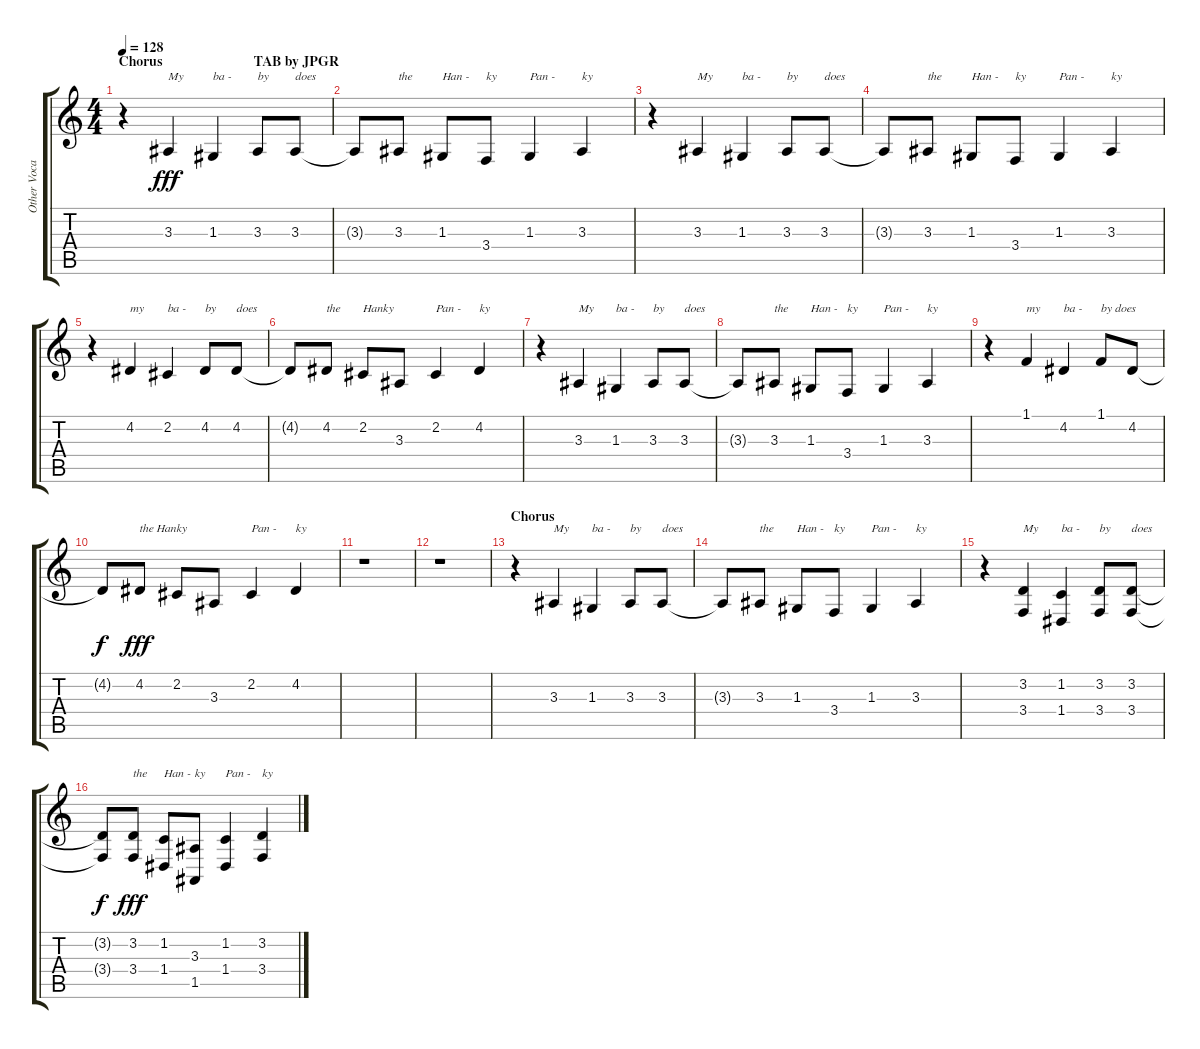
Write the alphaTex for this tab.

\track ("Other Vocals" "Other Voca") {instrument tenorsax}
\staff {score tabs}
\tuning (E4 B3 G3 D3 A2 E2) {hide}
\ts (4 4)
\section ("" "Chorus                          TAB by JPGR")
\tempo 128
\clef g2
\ks c
r.4{dy fff instrument tenorsax} 3.3.4{txt "My"} 1.3.4{txt "ba -"} 3.3.8{txt "by"} 3.3.8{txt "does"} |
3.3{t}.8 3.3.8{txt "the"} 1.3.8{txt "Han -"} 3.4.8{txt "ky"} 1.3.4{txt "Pan -"} 3.3.4{txt "ky"} |
r.4 3.3.4{txt "My"} 1.3.4{txt "ba -"} 3.3.8{txt "by"} 3.3.8{txt "does"} |
3.3{t}.8 3.3.8{txt "the"} 1.3.8{txt "Han -"} 3.4.8{txt "ky"} 1.3.4{txt "Pan -"} 3.3.4{txt "ky"} |
r.4 4.2.4{txt "my"} 2.2.4{txt "ba -"} 4.2.8{txt "by"} 4.2.8{txt "does"} |
4.2{t}.8 4.2.8{txt "the"} 2.2.8{txt "Hanky"} 3.3.8 2.2.4{txt "Pan -"} 4.2.4{txt "ky"} |
r.4 3.3.4{txt "My"} 1.3.4{txt "ba -"} 3.3.8{txt "by"} 3.3.8{txt "does"} |
3.3{t}.8 3.3.8{txt "the"} 1.3.8{txt "Han -"} 3.4.8{txt "ky"} 1.3.4{txt "Pan -"} 3.3.4{txt "ky"} |
r.4 1.1.4{txt "my"} 4.2.4{txt "ba -"} 1.1.8{txt "by does"} 4.2.8 |
4.2{t}.8{dy f} 4.2.8{txt "the Hanky" dy fff} 2.2.8 3.3.8 2.2.4{txt "Pan -"} 4.2.4{txt "ky"} |
r.1 |
r.1 |
\section ("" "Chorus")
r.4 3.3.4{txt "My"} 1.3.4{txt "ba -"} 3.3.8{txt "by"} 3.3.8{txt "does"} |
3.3{t}.8 3.3.8{txt "the"} 1.3.8{txt "Han -"} 3.4.8{txt "ky"} 1.3.4{txt "Pan -"} 3.3.4{txt "ky"} |
r.4 (3.2 3.4).4{txt "My"} (1.2 1.4).4{txt "ba -"} (3.2 3.4).8{txt "by"} (3.2 3.4).8{txt "does"} |
(3.2{t} 3.4{t}).8{dy f} (3.2 3.4).8{txt "the" dy fff} (1.2 1.4).8{txt "Han -"} (3.3 1.5).8{txt "ky"} (1.2 1.4).4{txt "Pan -"} (3.2 3.4).4{txt "ky"}
